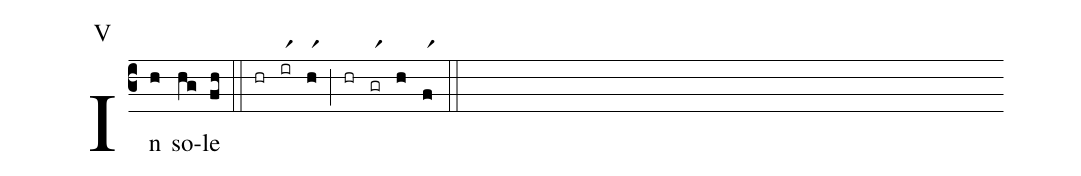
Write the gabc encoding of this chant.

annotation: V;
%%
(c3)In(h) so(hg)le(fh) (::) (hr)(irr1)(hr1)(;)(hr)(grr1)(h)(fr1)(::)
